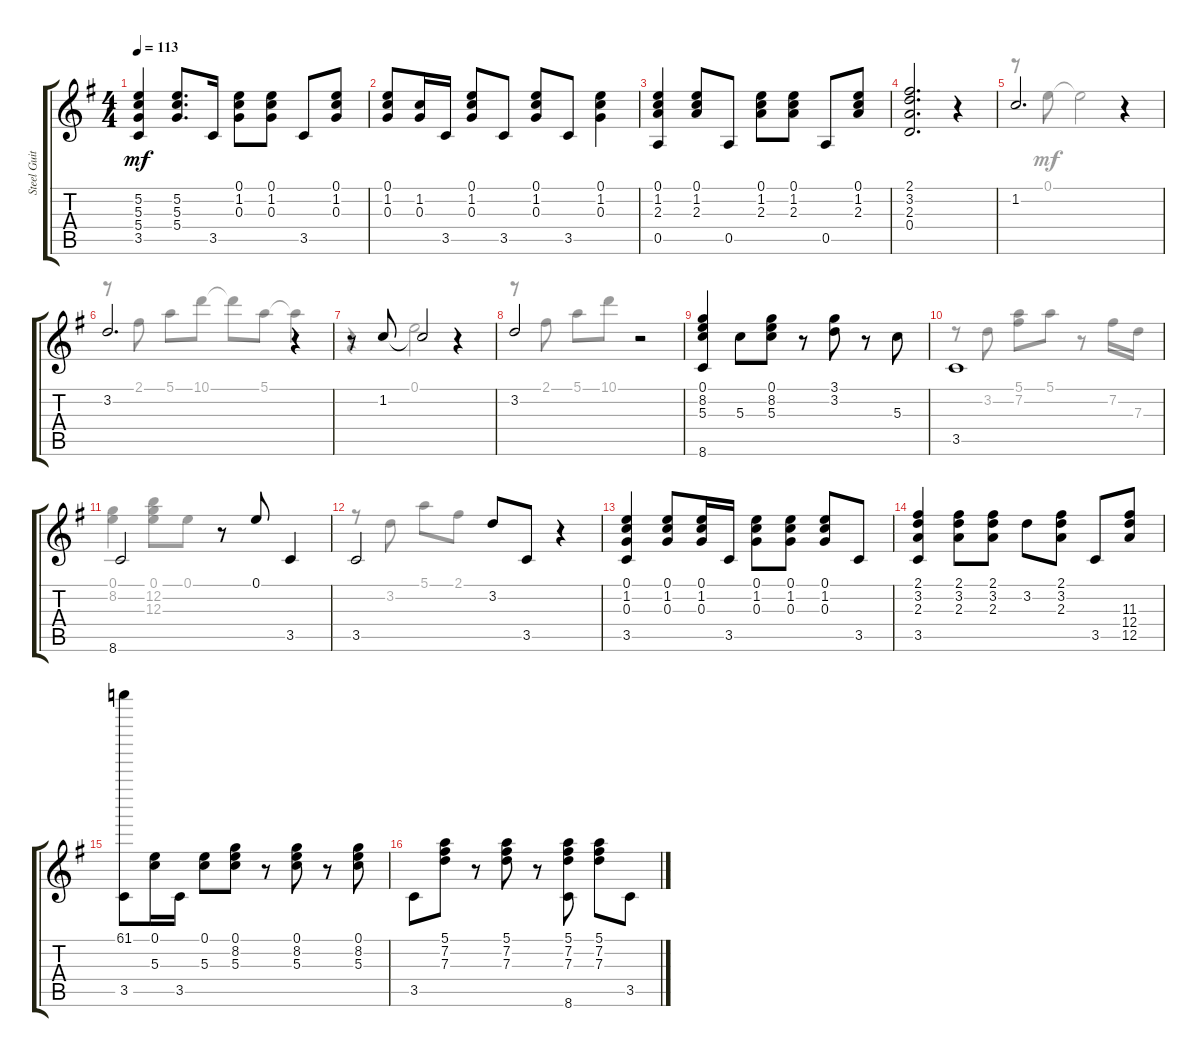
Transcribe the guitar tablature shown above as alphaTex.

\track ("Steel Guitar" "Steel Guit") {instrument acousticguitarsteel}
\staff {score tabs}
\tuning (E4 B3 G3 D3 A2 E2) {hide}
\voice
\ts (4 4)
\tempo 113
\clef g2
\ks eminor
(5.2 5.3 5.4 3.5).4{dy mf} (5.2 5.3 5.4).8{d} 3.5.16 (0.1 1.2 0.3).8 (0.1 1.2 0.3).8 3.5.8 (0.1 1.2 0.3).8 |
(0.1 1.2 0.3).8 (1.2 0.3).16 3.5.16 (0.1 1.2 0.3).8 3.5.8 (0.1 1.2 0.3).8 3.5.8 (0.1 1.2 0.3).4 |
(0.1 1.2 2.3 0.5).4 (0.1 1.2 2.3).8 0.5.8 (0.1 1.2 2.3).8 (0.1 1.2 2.3).8 0.5.8 (0.1 1.2 2.3).8 |
(2.1 3.2 2.3 0.4).2{d} r.4 |
1.2.2{d} r.4 |
3.2.2{d} r.4 |
r.8 1.2.8 1.2{t}.2 r.4 |
3.2.2 r.2 |
(0.1 8.2 5.3 8.6).4 5.3.8 (0.1 8.2 5.3).8 r.8 (3.1 3.2).8 r.8 5.3.8 |
3.5.1 |
8.6.2 r.8 0.1.8 3.5.4 |
3.5.2 3.2.8 3.5.8 r.4 |
(0.1 1.2 0.3 3.5).4 (0.1 1.2 0.3).8 (0.1 1.2 0.3).16 3.5.16 (0.1 1.2 0.3).8 (0.1 1.2 0.3).8 (0.1 1.2 0.3).8 3.5.8 |
(2.1 3.2 2.3 3.5).4 (2.1 3.2 2.3).8 (2.1 3.2 2.3).8 3.2.8 (2.1 3.2 2.3).8 3.5.8 (11.3 12.4 12.5).8 |
(61.1 3.5).8 (0.1 5.3).16 3.5.16 (0.1 5.3).8 (0.1 8.2 5.3).8 r.8 (0.1 8.2 5.3).8 r.8 (0.1 8.2 5.3).8 |
3.5.8 (5.1 7.2 7.3).8 r.8 (5.1 7.2 7.3).8 r.8 (5.1 7.2 7.3 8.6).8 (5.1 7.2 7.3).8 3.5.8
\voice
\clef g2
\ottava regular
\simile none
\ks eminor
|
|
|
|
r.8 0.1.8 0.1{t}.2 |
r.8 2.1.8 5.1.8 10.1.8 10.1{t}.8 5.1.8 5.1{t}.4 |
r.4 0.1.2 |
r.8 2.1.8 5.1.8 10.1.8 |
|
r.8 3.2.8 (5.1 7.2).8 5.1.8 r.8 7.2.16 7.3.16 |
(0.1 8.2).4 (0.1 12.2 12.3).8 0.1.8 |
r.8 3.2.8 5.1.8 2.1.8 |
|
|
|
